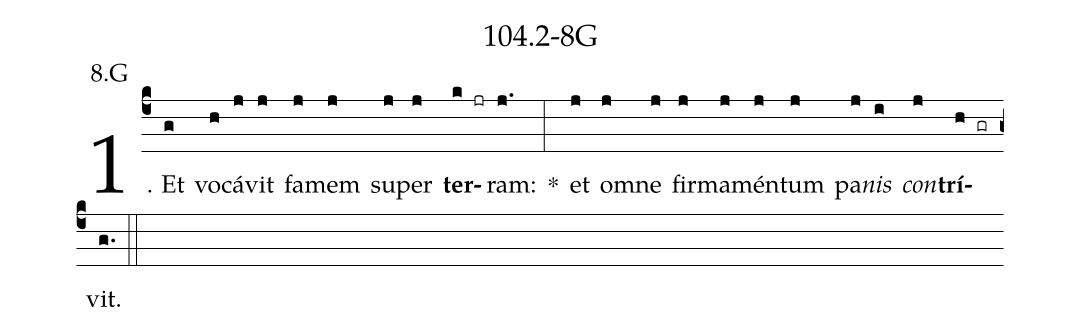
name: 104.2-8G;
annotation: 8.G;
%%
(c4)1. Et(g) vo(h)cá(j)vit(j) fa(j)mem(j) su(j)per(j) <b>ter</b>(k jr)ram:(j.) *(:) et(j) om(j)ne(j) fir(j)ma(j)mén(j)tum(j) pa(j)<i>nis</i>(i) <i>con</i>(j)<b>trí</b>(h gr)vit.(g.) (::)


%E(j) u(j) o(i) u(j) a(h) e.(g.) (::)
